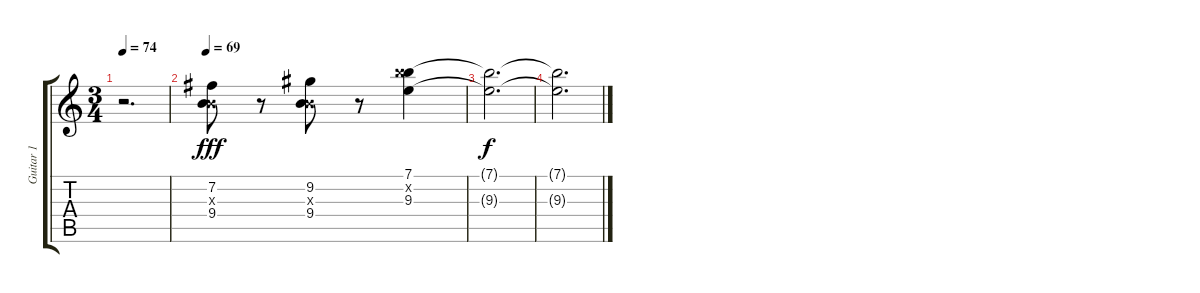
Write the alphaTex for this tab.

\track ("Guitar 1" "Guitar 1") {instrument acousticguitarsteel}
\staff {score tabs}
\tuning (E4 B3 G3 D3 A2 E2) {hide}
\ts (3 4)
\tempo 74
\clef g2
\ks c
r.2{d dy fff} |
\tempo 69
(7.2 4.3{x} 9.4).8 r.8 (9.2 4.3{x} 9.4).8 r.8 (7.1 12.2{x} 9.3).4 |
(7.1{t} 9.3{t}).2{d dy f} |
(7.1{t} 9.3{t}).2{d}
